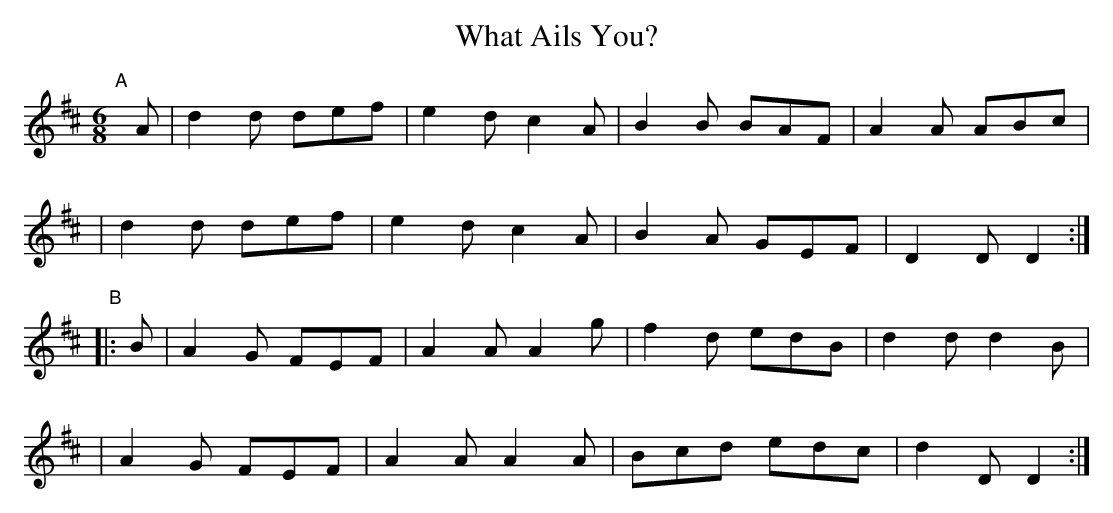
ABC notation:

X:1
T: What Ails You?
M: 6/8
L: 1/8
K: D
"^A"[|]A \
| d2d def | e2d c2A | B2B BAF | A2A ABc |
| d2d def | e2d c2A | B2A GEF | D2D D2 :|
"^B"|: B \
| A2G FEF | A2A A2g | f2d edB | d2d d2B |
| A2G FEF | A2A A2A | Bcd edc | d2D D2 :|
